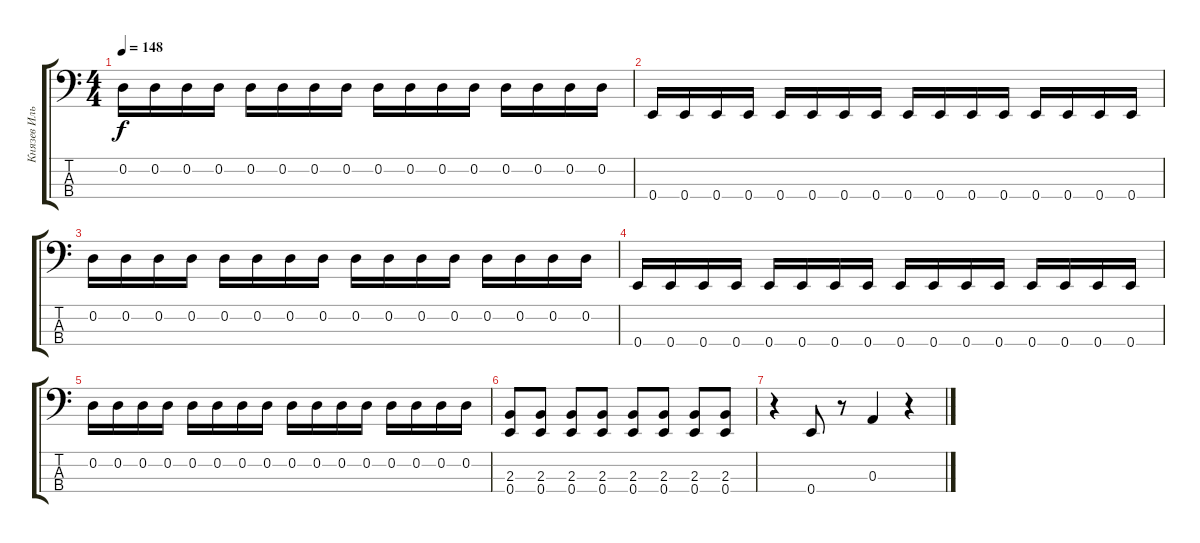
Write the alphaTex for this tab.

\track ("Князев Илья" "Князев Иль") {instrument electricbasspick}
\staff {score tabs}
\tuning (G2 D2 A1 E1) {hide}
\ts (4 4)
\tempo 148
\clef f4
\ks c
0.2.16{dy f} 0.2.16 0.2.16 0.2.16 0.2.16 0.2.16 0.2.16 0.2.16 0.2.16 0.2.16 0.2.16 0.2.16 0.2.16 0.2.16 0.2.16 0.2.16 |
0.4.16 0.4.16 0.4.16 0.4.16 0.4.16 0.4.16 0.4.16 0.4.16 0.4.16 0.4.16 0.4.16 0.4.16 0.4.16 0.4.16 0.4.16 0.4.16 |
0.2.16 0.2.16 0.2.16 0.2.16 0.2.16 0.2.16 0.2.16 0.2.16 0.2.16 0.2.16 0.2.16 0.2.16 0.2.16 0.2.16 0.2.16 0.2.16 |
0.4.16 0.4.16 0.4.16 0.4.16 0.4.16 0.4.16 0.4.16 0.4.16 0.4.16 0.4.16 0.4.16 0.4.16 0.4.16 0.4.16 0.4.16 0.4.16 |
0.2.16 0.2.16 0.2.16 0.2.16 0.2.16 0.2.16 0.2.16 0.2.16 0.2.16 0.2.16 0.2.16 0.2.16 0.2.16 0.2.16 0.2.16 0.2.16 |
(2.3 0.4).8 (2.3 0.4).8 (2.3 0.4).8 (2.3 0.4).8 (2.3 0.4).8 (2.3 0.4).8 (2.3 0.4).8 (2.3 0.4).8 |
r.4 0.4.8 r.8 0.3.4 r.4
